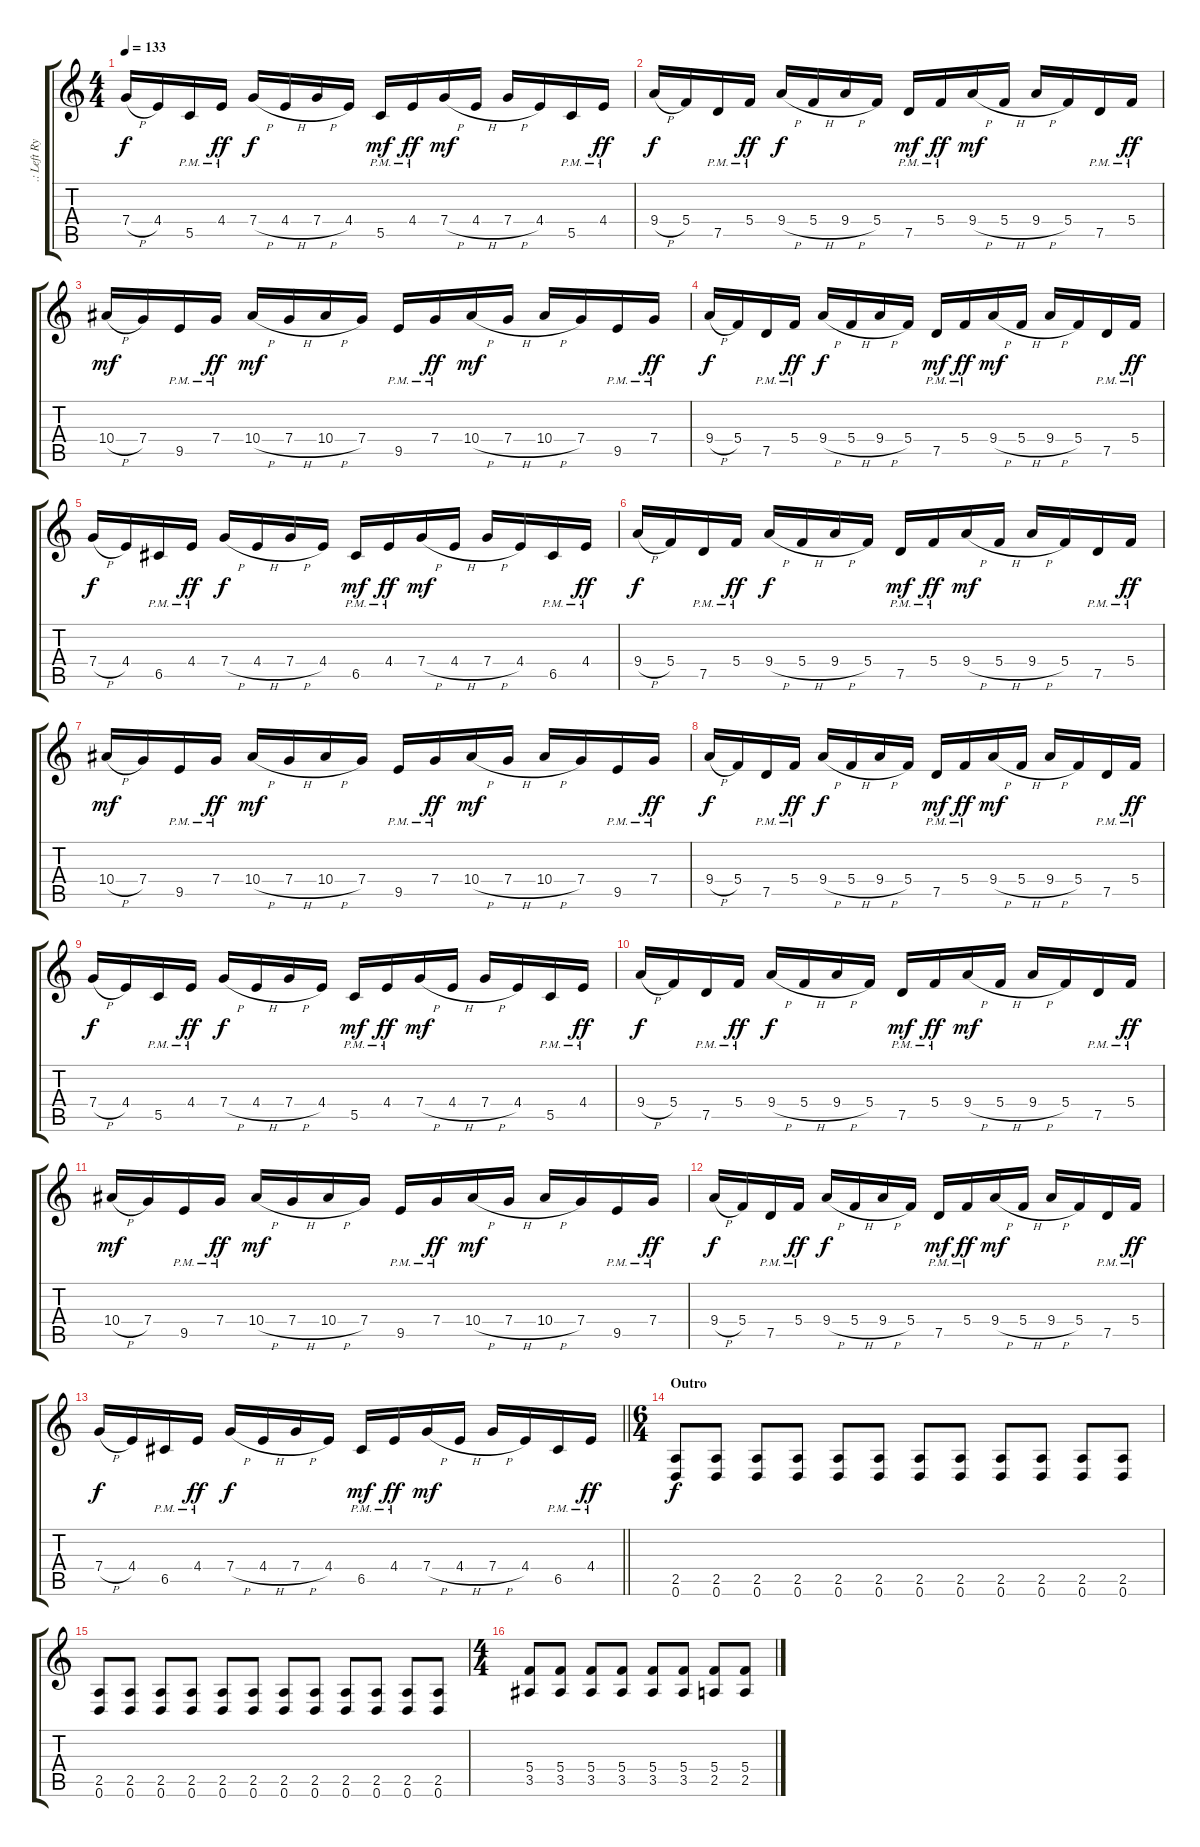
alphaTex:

\track (".: Left Rythm Guitar :." ".: Left Ry") {instrument distortionguitar}
\staff {score tabs}
\tuning (D4 A3 F3 C3 G2 D2) {hide}
\ts (4 4)
\tempo 133
\clef g2
\ks c
7.4{h}.16{dy f} 4.4.16 5.5{pm}.16 4.4{pm}.16{dy ff} 7.4{h}.16{dy f} 4.4{h}.16 7.4{h}.16 4.4.16 5.5{pm}.16{dy mf} 4.4{pm}.16{dy ff} 7.4{h}.16{dy mf} 4.4{h}.16 7.4{h}.16 4.4.16 5.5{pm}.16 4.4{pm}.16{dy ff} |
9.4{h}.16{dy f} 5.4.16 7.5{pm}.16 5.4{pm}.16{dy ff} 9.4{h}.16{dy f} 5.4{h}.16 9.4{h}.16 5.4.16 7.5{pm}.16{dy mf} 5.4{pm}.16{dy ff} 9.4{h}.16{dy mf} 5.4{h}.16 9.4{h}.16 5.4.16 7.5{pm}.16 5.4{pm}.16{dy ff} |
10.4{h}.16{dy mf} 7.4.16 9.5{pm}.16 7.4{pm}.16{dy ff} 10.4{h}.16{dy mf} 7.4{h}.16 10.4{h}.16 7.4.16 9.5{pm}.16 7.4{pm}.16{dy ff} 10.4{h}.16{dy mf} 7.4{h}.16 10.4{h}.16 7.4.16 9.5{pm}.16 7.4{pm}.16{dy ff} |
9.4{h}.16{dy f} 5.4.16 7.5{pm}.16 5.4{pm}.16{dy ff} 9.4{h}.16{dy f} 5.4{h}.16 9.4{h}.16 5.4.16 7.5{pm}.16{dy mf} 5.4{pm}.16{dy ff} 9.4{h}.16{dy mf} 5.4{h}.16 9.4{h}.16 5.4.16 7.5{pm}.16 5.4{pm}.16{dy ff} |
7.4{h}.16{dy f} 4.4.16 6.5{pm}.16 4.4{pm}.16{dy ff} 7.4{h}.16{dy f} 4.4{h}.16 7.4{h}.16 4.4.16 6.5{pm}.16{dy mf} 4.4{pm}.16{dy ff} 7.4{h}.16{dy mf} 4.4{h}.16 7.4{h}.16 4.4.16 6.5{pm}.16 4.4{pm}.16{dy ff} |
9.4{h}.16{dy f} 5.4.16 7.5{pm}.16 5.4{pm}.16{dy ff} 9.4{h}.16{dy f} 5.4{h}.16 9.4{h}.16 5.4.16 7.5{pm}.16{dy mf} 5.4{pm}.16{dy ff} 9.4{h}.16{dy mf} 5.4{h}.16 9.4{h}.16 5.4.16 7.5{pm}.16 5.4{pm}.16{dy ff} |
10.4{h}.16{dy mf} 7.4.16 9.5{pm}.16 7.4{pm}.16{dy ff} 10.4{h}.16{dy mf} 7.4{h}.16 10.4{h}.16 7.4.16 9.5{pm}.16 7.4{pm}.16{dy ff} 10.4{h}.16{dy mf} 7.4{h}.16 10.4{h}.16 7.4.16 9.5{pm}.16 7.4{pm}.16{dy ff} |
9.4{h}.16{dy f} 5.4.16 7.5{pm}.16 5.4{pm}.16{dy ff} 9.4{h}.16{dy f} 5.4{h}.16 9.4{h}.16 5.4.16 7.5{pm}.16{dy mf} 5.4{pm}.16{dy ff} 9.4{h}.16{dy mf} 5.4{h}.16 9.4{h}.16 5.4.16 7.5{pm}.16 5.4{pm}.16{dy ff} |
7.4{h}.16{dy f} 4.4.16 5.5{pm}.16 4.4{pm}.16{dy ff} 7.4{h}.16{dy f} 4.4{h}.16 7.4{h}.16 4.4.16 5.5{pm}.16{dy mf} 4.4{pm}.16{dy ff} 7.4{h}.16{dy mf} 4.4{h}.16 7.4{h}.16 4.4.16 5.5{pm}.16 4.4{pm}.16{dy ff} |
9.4{h}.16{dy f} 5.4.16 7.5{pm}.16 5.4{pm}.16{dy ff} 9.4{h}.16{dy f} 5.4{h}.16 9.4{h}.16 5.4.16 7.5{pm}.16{dy mf} 5.4{pm}.16{dy ff} 9.4{h}.16{dy mf} 5.4{h}.16 9.4{h}.16 5.4.16 7.5{pm}.16 5.4{pm}.16{dy ff} |
10.4{h}.16{dy mf} 7.4.16 9.5{pm}.16 7.4{pm}.16{dy ff} 10.4{h}.16{dy mf} 7.4{h}.16 10.4{h}.16 7.4.16 9.5{pm}.16 7.4{pm}.16{dy ff} 10.4{h}.16{dy mf} 7.4{h}.16 10.4{h}.16 7.4.16 9.5{pm}.16 7.4{pm}.16{dy ff} |
9.4{h}.16{dy f} 5.4.16 7.5{pm}.16 5.4{pm}.16{dy ff} 9.4{h}.16{dy f} 5.4{h}.16 9.4{h}.16 5.4.16 7.5{pm}.16{dy mf} 5.4{pm}.16{dy ff} 9.4{h}.16{dy mf} 5.4{h}.16 9.4{h}.16 5.4.16 7.5{pm}.16 5.4{pm}.16{dy ff} |
\barLineRight lightlight
7.4{h}.16{dy f} 4.4.16 6.5{pm}.16 4.4{pm}.16{dy ff} 7.4{h}.16{dy f} 4.4{h}.16 7.4{h}.16 4.4.16 6.5{pm}.16{dy mf} 4.4{pm}.16{dy ff} 7.4{h}.16{dy mf} 4.4{h}.16 7.4{h}.16 4.4.16 6.5{pm}.16 4.4{pm}.16{dy ff} |
\ts (6 4)
\section ("" "Outro")
(2.5 0.6).8{dy f} (2.5 0.6).8 (2.5 0.6).8 (2.5 0.6).8 (2.5 0.6).8 (2.5 0.6).8 (2.5 0.6).8 (2.5 0.6).8 (2.5 0.6).8 (2.5 0.6).8 (2.5 0.6).8 (2.5 0.6).8 |
(2.5 0.6).8 (2.5 0.6).8 (2.5 0.6).8 (2.5 0.6).8 (2.5 0.6).8 (2.5 0.6).8 (2.5 0.6).8 (2.5 0.6).8 (2.5 0.6).8 (2.5 0.6).8 (2.5 0.6).8 (2.5 0.6).8 |
\ts (4 4)
(5.4 3.5).8 (5.4 3.5).8 (5.4 3.5).8 (5.4 3.5).8 (5.4 3.5).8 (5.4 3.5).8 (5.4 2.5).8 (5.4 2.5).8
